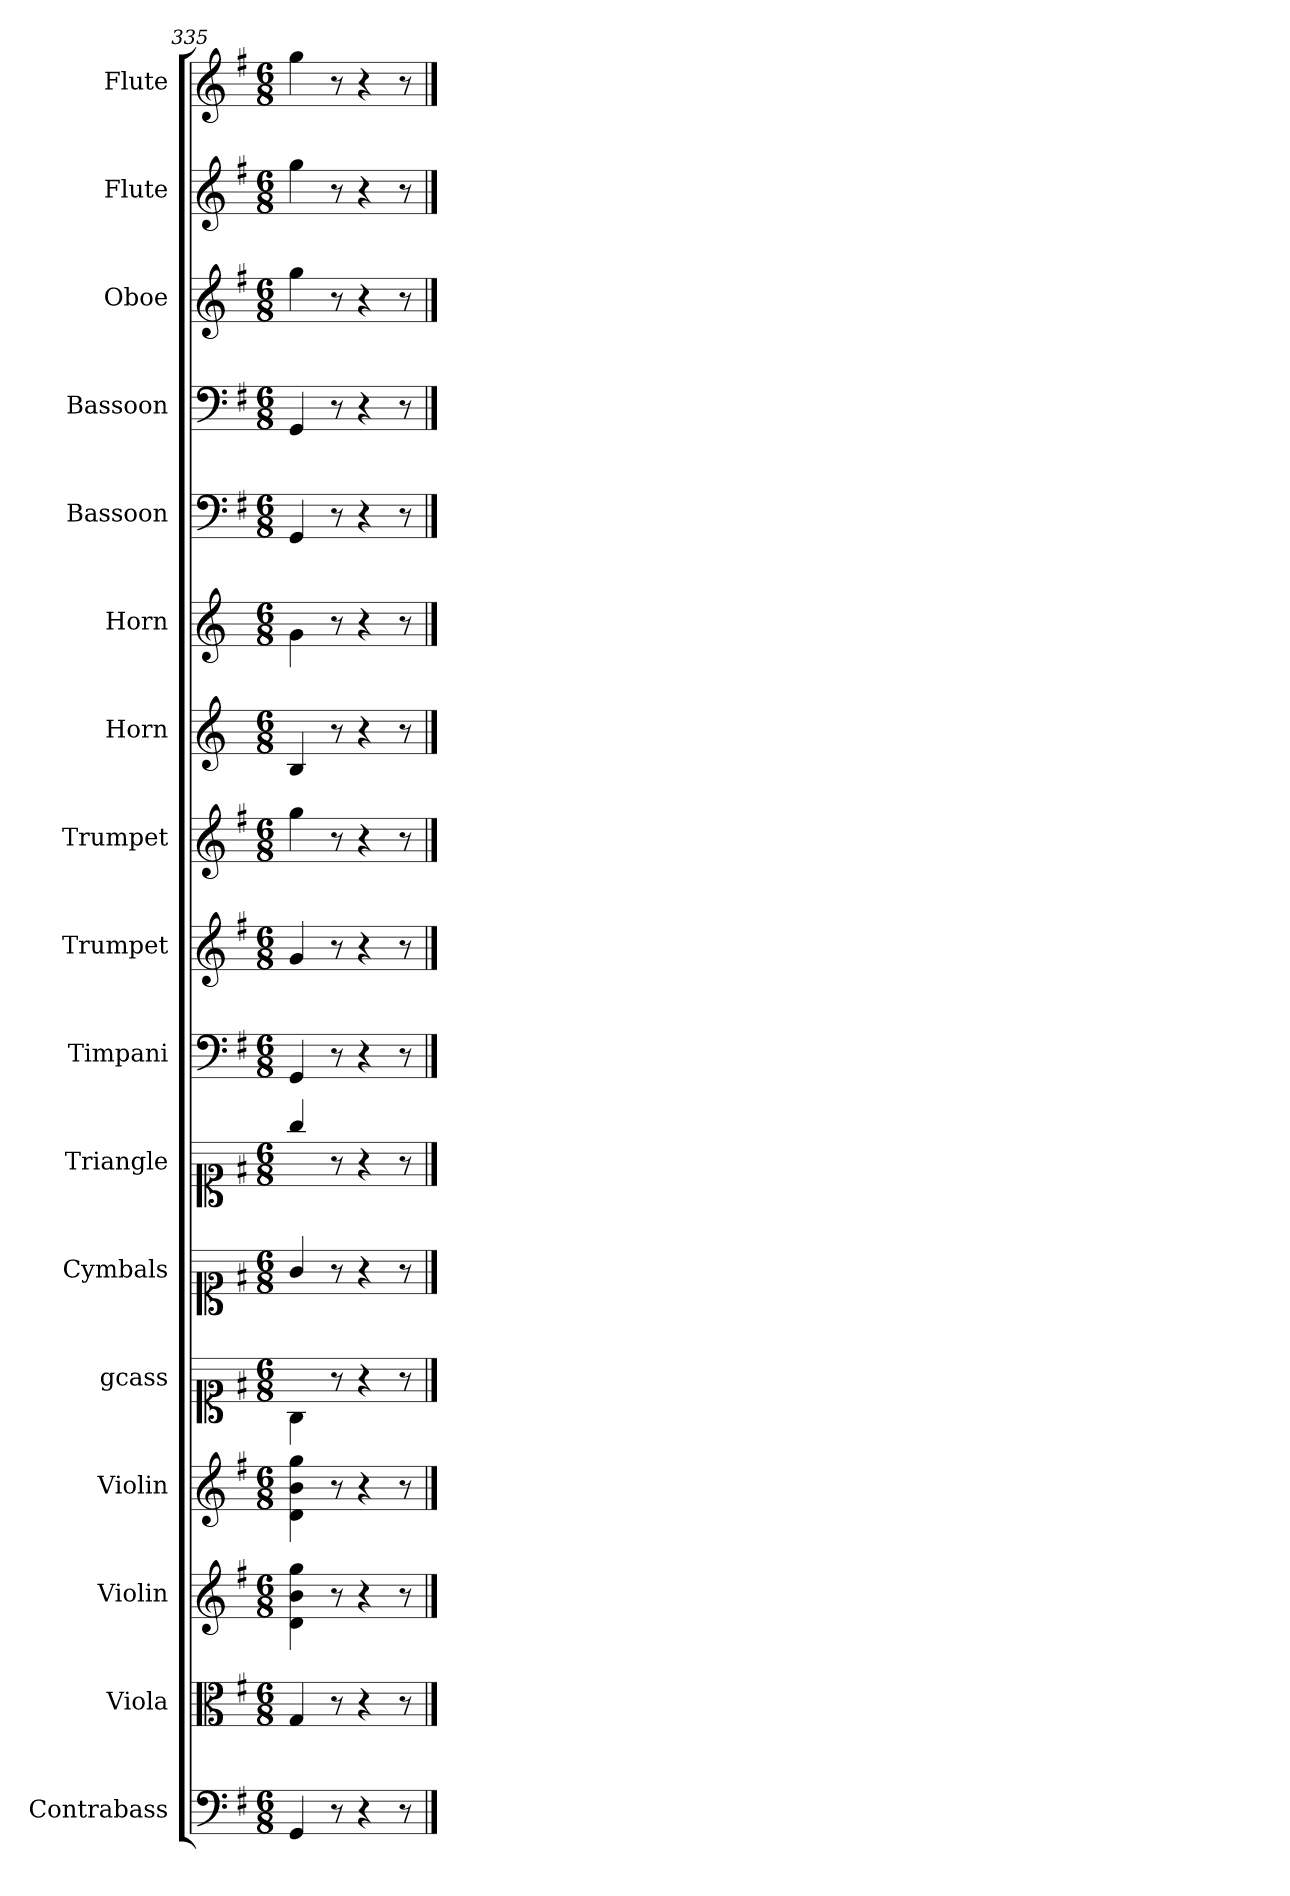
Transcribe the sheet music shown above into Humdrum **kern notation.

**kern	**kern	**kern	**kern	**kern	**kern	**kern	**kern	**kern	**kern	**kern	**kern	**kern	**kern	**kern	**kern	**kern
*part17	*part16	*part15	*part14	*part13	*part12	*part11	*part10	*part9	*part8	*part7	*part6	*part5	*part4	*part3	*part2	*part1
*staff17	*staff16	*staff15	*staff14	*staff13	*staff12	*staff11	*staff10	*staff9	*staff8	*staff7	*staff6	*staff5	*staff4	*staff3	*staff2	*staff1
*I"Contrabass	*I"Viola	*I"Violin	*I"Violin	*I"gcass	*I"Cymbals	*I"Triangle	*I"Timpani	*I"Trumpet	*I"Trumpet	*I"Horn	*I"Horn	*I"Bassoon	*I"Bassoon	*I"Oboe	*I"Flute	*I"Flute
*I'Cb	*I'Vla	*I'Vln	*I'Vln	*	*I'Cym	*I'Tri	*I'Timp	*I'Tpt	*I'Tpt	*I'Hn	*I'Hn	*I'Bsn	*I'Bsn	*I'Ob	*I'Fl	*I'Fl
*clefF4	*clefC3	*clefG2	*clefG2	*clefC1	*clefC1	*clefC1	*clefF4	*clefG2	*clefG2	*clefG2	*clefG2	*clefF4	*clefF4	*clefG2	*clefG2	*clefG2
*k[f#]	*k[f#]	*k[f#]	*k[f#]	*k[f#]	*k[f#]	*k[f#]	*k[f#]	*k[f#]	*k[f#]	*k[]	*k[]	*k[f#]	*k[f#]	*k[f#]	*k[f#]	*k[f#]
*M6/8	*M6/8	*M6/8	*M6/8	*M6/8	*M6/8	*M6/8	*M6/8	*M6/8	*M6/8	*M6/8	*M6/8	*M6/8	*M6/8	*M6/8	*M6/8	*M6/8
=335	=335	=335	=335	=335	=335	=335	=335	=335	=335	=335	=335	=335	=335	=335	=335	=335
4GG/	4G/	4d\ 4b\ 4gg\	4d\ 4b\ 4gg\	4G\	4g/	4gg/	4GG/	4g/	4gg\	4B/	4g\	4GG/	4GG/	4gg\	4gg\	4gg\
8r	8r	8r	8r	8r	8r	8r	8r	8r	8r	8r	8r	8r	8r	8r	8r	8r
4r	4r	4r	4r	4r	4r	4r	4r	4r	4r	4r	4r	4r	4r	4r	4r	4r
8r	8r	8r	8r	8r	8r	8r	8r	8r	8r	8r	8r	8r	8r	8r	8r	8r
==	==	==	==	==	==	==	==	==	==	==	==	==	==	==	==	==
*-	*-	*-	*-	*-	*-	*-	*-	*-	*-	*-	*-	*-	*-	*-	*-	*-
